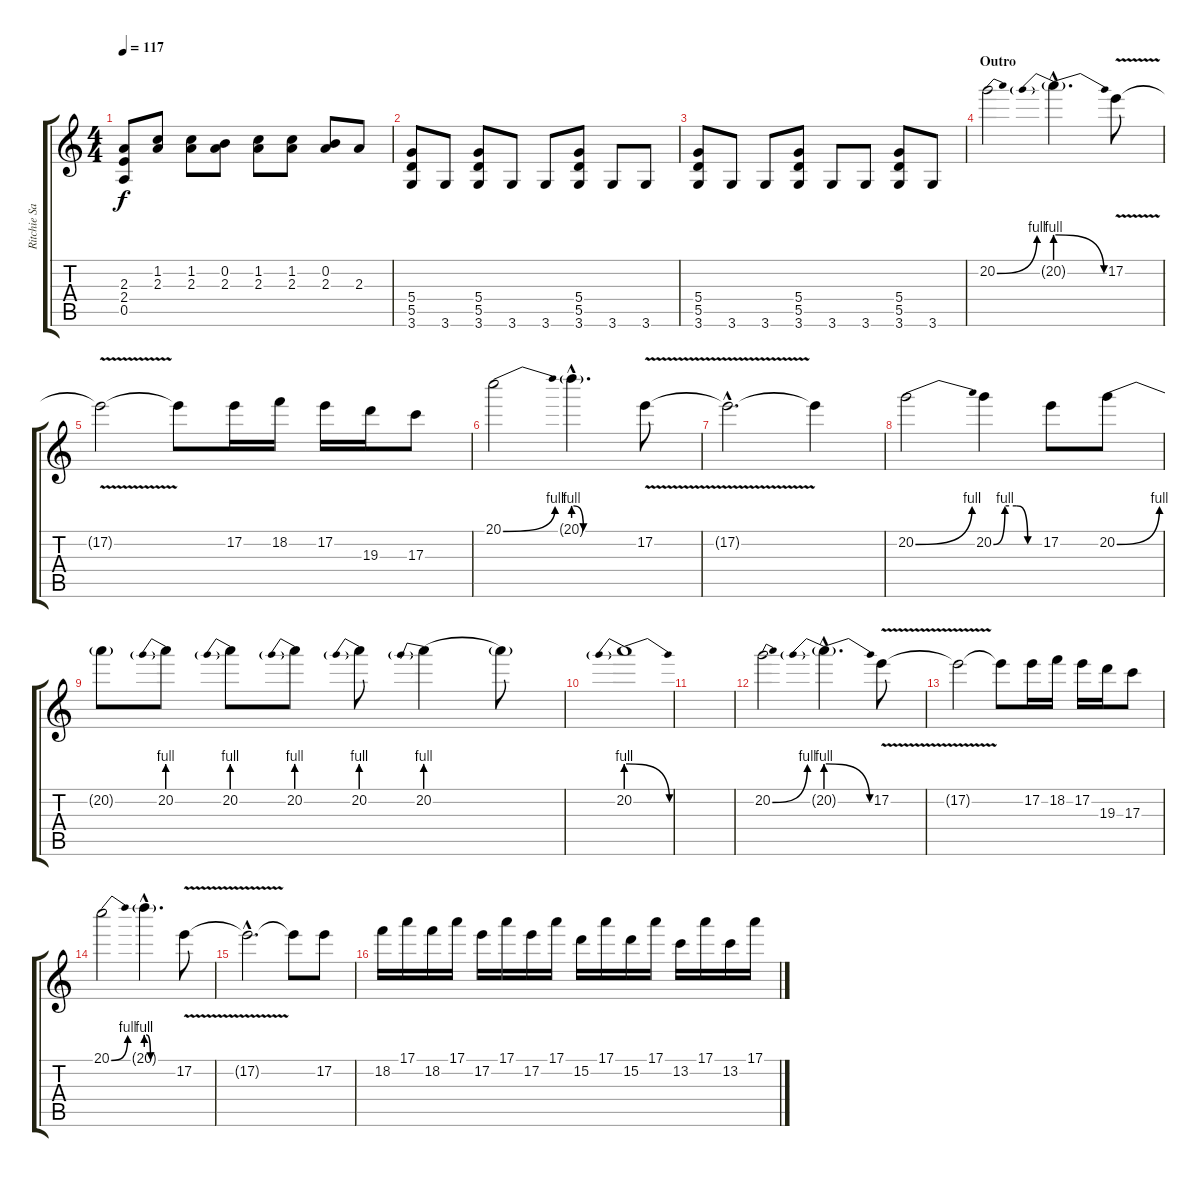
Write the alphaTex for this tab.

\track ("Ritchie Sambora" "Ritchie Sa") {instrument overdrivenguitar}
\staff {score tabs}
\tuning (E4 B3 G3 D3 A2 E2) {hide}
\ts (4 4)
\tempo 117
\clef g2
\ks c
(2.3{t} 2.4{t} 0.5{t}).8{dy f} (1.2 2.3).8 (1.2 2.3).8 (0.2 2.3).8 (1.2 2.3).8 (1.2 2.3).8 (0.2 2.3).8 2.3.8 |
(5.4 5.5 3.6).8 3.6.8 (5.4 5.5 3.6).8 3.6.8 3.6.8 (5.4 5.5 3.6).8 3.6.8 3.6.8 |
(5.4 5.5 3.6).8 3.6.8 3.6.8 (5.4 5.5 3.6).8 3.6.8 3.6.8 (5.4 5.5 3.6).8 3.6.8 |
\section ("" "Outro")
20.2{be (bend 0 0 60 4)}.2{volume 14 balance 11} 20.2{be (prebendrelease 0 4 60 0) g hac}.4{d} 17.2{v}.8 |
17.2{t}.2 17.2{t}.8 17.2.16 18.2.16 17.2.16 19.3.16 17.3.8 |
20.1{be (bend 0 0 60 4)}.2 20.1{be (custom 0 4 10 0 20 0 40 0 60 0) g hac}.4{d} 17.2{v}.8 |
17.2{hac t}.2{d} 17.2{t}.4 |
20.2{be (bend 0 0 60 4)}.2 20.2{be (custom 0 0 15 4 30 4 45 0 60 0)}.4 17.2.8 20.2{be (bend 0 0 60 4)}.8 |
20.2{t}.8 20.2{be (prebend 0 4 60 4)}.8 20.2{be (prebend 0 4 60 4)}.8 20.2{be (prebend 0 4 60 4)}.8 20.2{be (prebend 0 4 60 4)}.8 20.2{be (prebend 0 4 60 4)}.4 20.2{t}.8 |
20.2{be (prebendrelease 0 4 60 0)}.1 |
|
20.2{be (bend 0 0 60 4)}.2{volume 14 balance 11} 20.2{be (prebendrelease 0 4 60 0) g hac}.4{d} 17.2{v}.8 |
17.2{t}.2 17.2{t}.8 17.2.16 18.2.16 17.2.16 19.3.16 17.3.8 |
20.1{be (bend 0 0 60 4)}.2{volume 0} 20.1{be (custom 0 4 10 0 20 0 40 0 60 0) g hac}.4{d} 17.2{v}.8 |
17.2{hac t}.2{d} 17.2{t}.8 17.2.8 |
18.2.16 17.1.16 18.2.16 17.1.16 17.2.16 17.1.16 17.2.16 17.1.16 15.2.16 17.1.16 15.2.16 17.1.16 13.2.16 17.1.16 13.2.16 17.1.16
